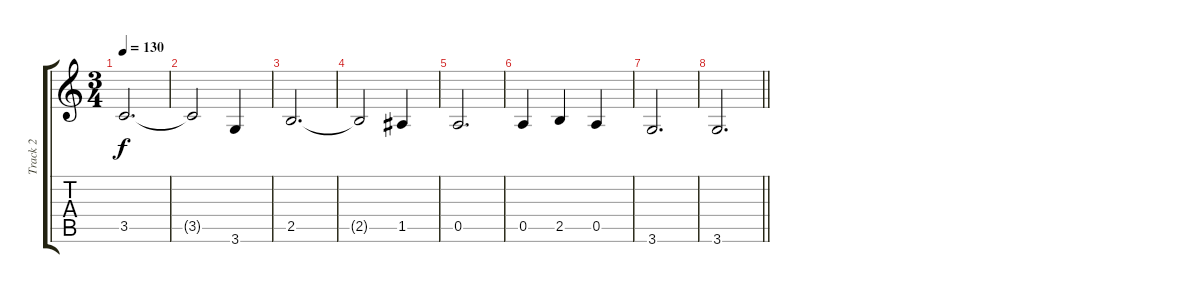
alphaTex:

\track ("Track 2" "Track 2") {instrument electricbassfinger}
\staff {score tabs}
\tuning (E4 B3 G3 D3 A2 E2) {hide}
\ts (3 4)
\tempo 130
\clef g2
\ks c
3.5.2{d dy f} |
3.5{t}.2 3.6.4 |
2.5.2{d} |
2.5{t}.2 1.5.4 |
0.5.2{d} |
0.5.4 2.5.4 0.5.4 |
3.6.2{d} |
\barLineRight lightlight
3.6.2{d}
